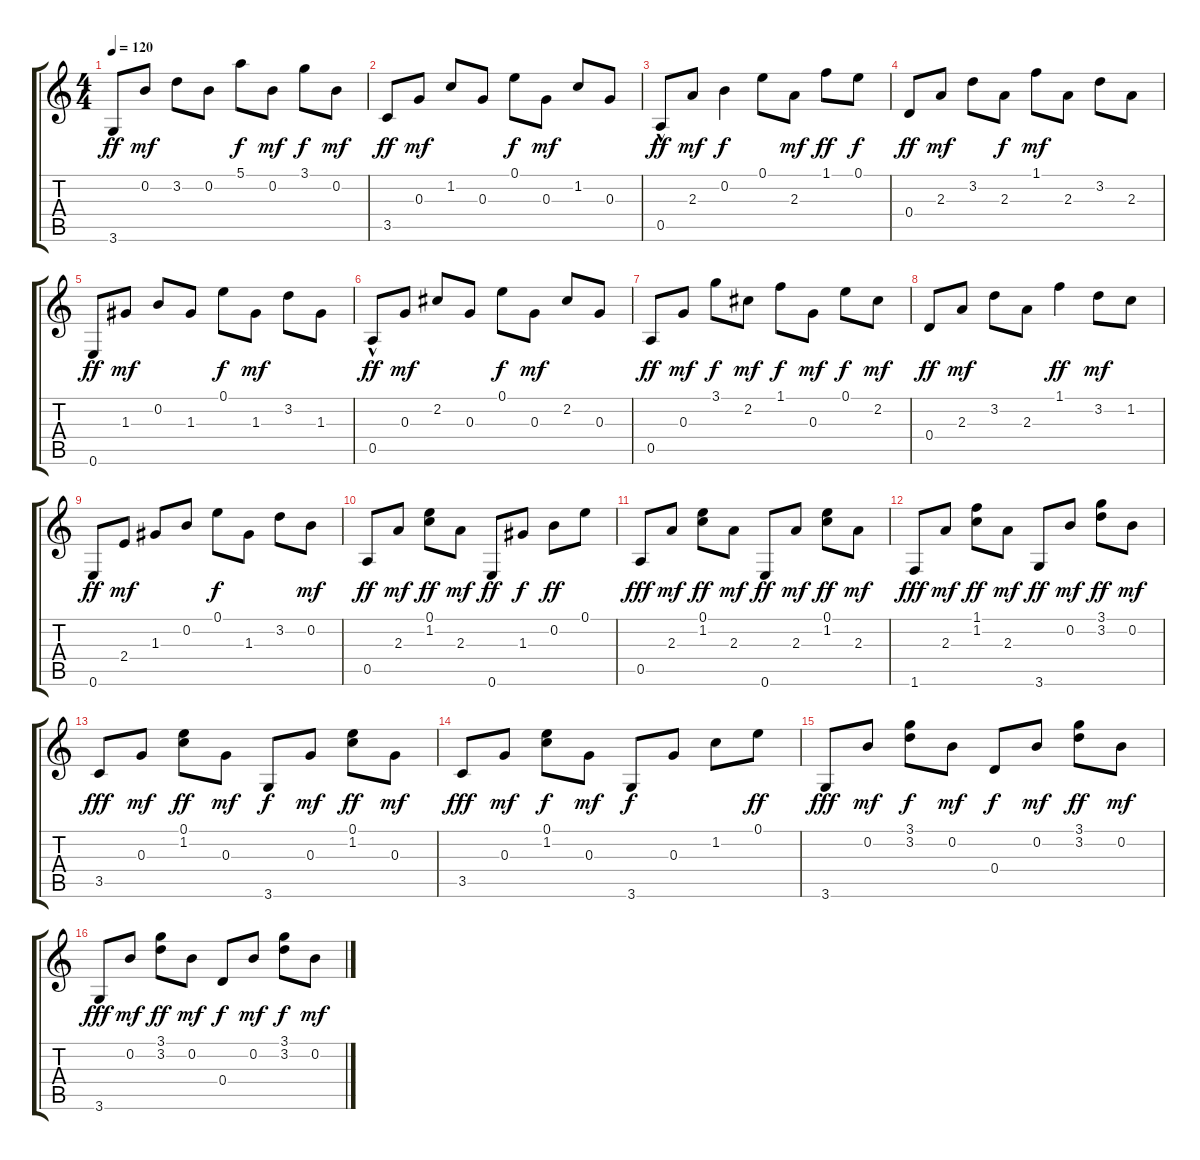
\track "" {instrument acousticguitarsteel}
\staff {score tabs}
\tuning (E4 B3 G3 D3 A2 E2) {hide}
\ts (4 4)
\tempo 120
\clef g2
\ks c
3.6.8{dy ff} 0.2.8{dy mf} 3.2.8 0.2.8 5.1.8{dy f} 0.2.8{dy mf} 3.1.8{dy f} 0.2.8{dy mf} |
3.5.8{dy ff} 0.3.8{dy mf} 1.2.8 0.3.8 0.1.8{dy f} 0.3.8{dy mf} 1.2.8 0.3.8 |
0.5{hac}.8{dy ff} 2.3.8{dy mf} 0.2.4{dy f} 0.1.8 2.3.8{dy mf} 1.1.8{dy ff} 0.1.8{dy f} |
0.4.8{dy ff} 2.3.8{dy mf} 3.2.8 2.3.8{dy f} 1.1.8{dy mf} 2.3.8 3.2.8 2.3.8 |
0.6.8{dy ff} 1.3.8{dy mf} 0.2.8 1.3.8 0.1.8{dy f} 1.3.8{dy mf} 3.2.8 1.3.8 |
0.5{hac}.8{dy ff} 0.3.8{dy mf} 2.2.8 0.3.8 0.1.8{dy f} 0.3.8{dy mf} 2.2.8 0.3.8 |
0.5.8{dy ff} 0.3.8{dy mf} 3.1.8{dy f} 2.2.8{dy mf} 1.1.8{dy f} 0.3.8{dy mf} 0.1.8{dy f} 2.2.8{dy mf} |
0.4.8{dy ff} 2.3.8{dy mf} 3.2.8 2.3.8 1.1.4{dy ff} 3.2.8{dy mf} 1.2.8 |
0.6.8{dy ff} 2.4.8{dy mf} 1.3.8 0.2.8 0.1.8{dy f} 1.3.8 3.2.8 0.2.8{dy mf} |
0.5.8{dy ff} 2.3.8{dy mf} (0.1 1.2).8{dy ff} 2.3.8{dy mf} 0.6.8{dy ff} 1.3.8{dy f} 0.2.8{dy ff} 0.1.8 |
0.5.8{dy fff} 2.3.8{dy mf} (0.1 1.2).8{dy ff} 2.3.8{dy mf} 0.6.8{dy ff} 2.3.8{dy mf} (0.1 1.2).8{dy ff} 2.3.8{dy mf} |
1.6.8{dy fff} 2.3.8{dy mf} (1.1 1.2).8{dy ff} 2.3.8{dy mf} 3.6.8{dy ff} 0.2.8{dy mf} (3.1 3.2).8{dy ff} 0.2.8{dy mf} |
3.5.8{dy fff} 0.3.8{dy mf} (0.1 1.2).8{dy ff} 0.3.8{dy mf} 3.6.8{dy f} 0.3.8{dy mf} (0.1 1.2).8{dy ff} 0.3.8{dy mf} |
3.5.8{dy fff} 0.3.8{dy mf} (0.1 1.2).8{dy f} 0.3.8{dy mf} 3.6.8{dy f} 0.3.8 1.2.8 0.1.8{dy ff} |
3.6.8{dy fff} 0.2.8{dy mf} (3.1 3.2).8{dy f} 0.2.8{dy mf} 0.4.8{dy f} 0.2.8{dy mf} (3.1 3.2).8{dy ff} 0.2.8{dy mf} |
3.6.8{dy fff} 0.2.8{dy mf} (3.1 3.2).8{dy ff} 0.2.8{dy mf} 0.4.8{dy f} 0.2.8{dy mf} (3.1 3.2).8{dy f} 0.2.8{dy mf}
